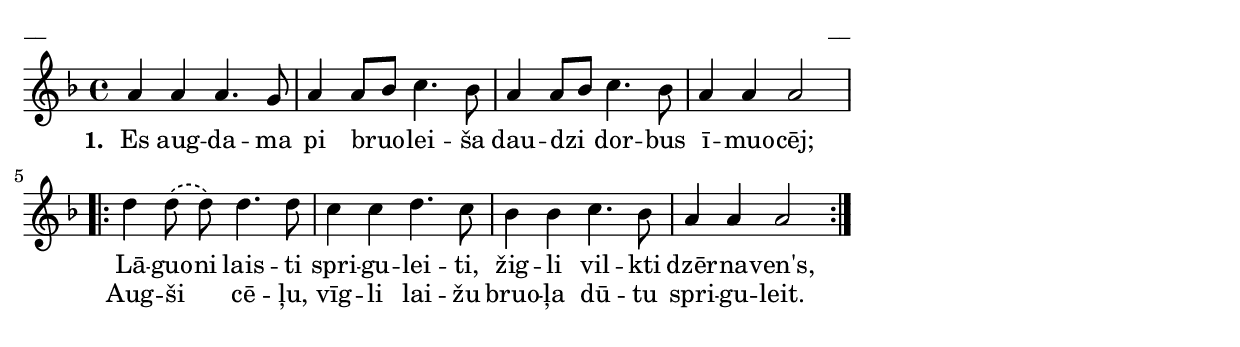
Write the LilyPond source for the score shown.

\version "2.13.18"

\paper {
line-width = 14\cm
left-margin = 0.4\cm
between-system-padding = 0.1\cm
between-system-space = 0.1\cm
}
% SBTZK, p.28
\layout {
indent = #0
ragged-last = ##f
}


voiceA = \relative c' {
\clef "treble"
\key f \major
\time 4/4
\phrasingSlurDashed
a'4 a a4. g8 | a4 a8 [bes] c4. bes8 | a4 a8 [bes] c4. bes8 | a4 a a2 |
\repeat volta2 { d4 d8 \(d\) d4. d8 | c4 c d4. c8 | bes4 bes c4. bes8 | a4 a a2 }
}

lyricA = \lyricmode {
\set stanza = "1. "
Es aug -- da -- ma pi bruo -- lei -- ša dau -- dzi dor -- bus ī -- muo -- cēj;
Lā -- guo -- ni lais -- ti spri -- gu -- lei -- ti, žig -- li vil -- kti dzēr -- na -- ven's,
}

lyricB = \lyricmode {
_ _ _ _ _ _ _ _ _ _ _ _ _ _ _
Aug -- ši _ cē -- ļu, vīg -- li lai -- žu bruo -- ļa dū -- tu spri -- gu -- leit.
}

fullScore = <<
%\new ChordNames { \chordsA }
\new Staff {
<<
\new Voice = "voiceA" { \oneVoice \autoBeamOff \voiceA }
\lyricsto "voiceA" \new Lyrics \lyricA
\lyricsto "voiceA" \new Lyrics \lyricB
%\new Voice = "voiceB" { \voiceTwo \autoBeamOff \voiceB }
>>
}
>>



\score {
\fullScore
\header { piece = "__" opus = "__" }
}
\markup { \with-color #(x11-color 'white) \sans \smaller "__" }
\score {
\unfoldRepeats
\fullScore
\midi {
\context { \Staff \remove "Staff_performer" }
\context { \Voice \consists "Staff_performer" }
}
}


